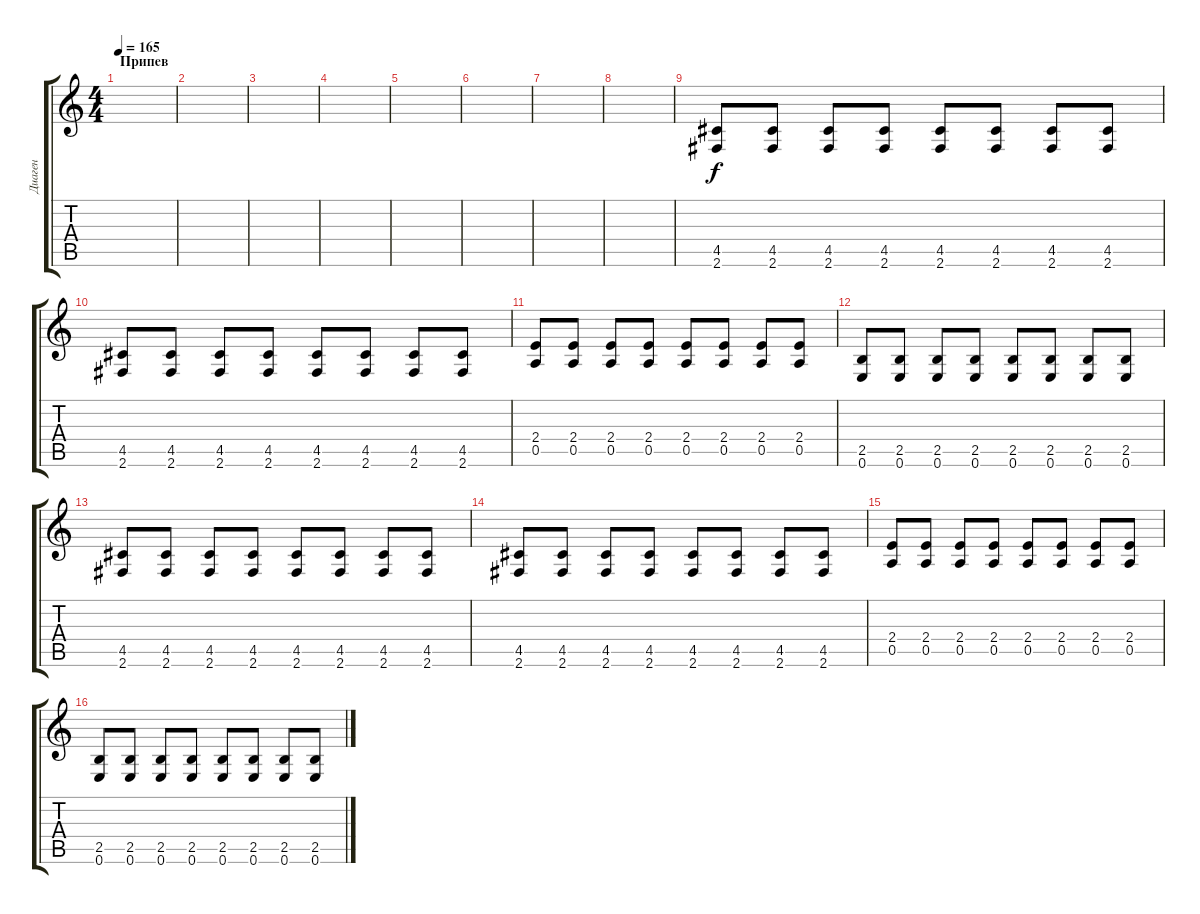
\track ("Диаген" "Диаген") {instrument distortionguitar}
\staff {score tabs}
\tuning (E4 B3 G3 D3 A2 E2) {hide}
\ts (4 4)
\section ("" "Припев")
\tempo 165
\clef g2
\ks c
|
|
|
|
|
|
|
|
(4.5 2.6).8 (4.5 2.6).8 (4.5 2.6).8 (4.5 2.6).8 (4.5 2.6).8 (4.5 2.6).8 (4.5 2.6).8 (4.5 2.6).8 |
(4.5 2.6).8 (4.5 2.6).8 (4.5 2.6).8 (4.5 2.6).8 (4.5 2.6).8 (4.5 2.6).8 (4.5 2.6).8 (4.5 2.6).8 |
(2.4 0.5).8 (2.4 0.5).8 (2.4 0.5).8 (2.4 0.5).8 (2.4 0.5).8 (2.4 0.5).8 (2.4 0.5).8 (2.4 0.5).8 |
(2.5 0.6).8 (2.5 0.6).8 (2.5 0.6).8 (2.5 0.6).8 (2.5 0.6).8 (2.5 0.6).8 (2.5 0.6).8 (2.5 0.6).8 |
(4.5 2.6).8 (4.5 2.6).8 (4.5 2.6).8 (4.5 2.6).8 (4.5 2.6).8 (4.5 2.6).8 (4.5 2.6).8 (4.5 2.6).8 |
(4.5 2.6).8 (4.5 2.6).8 (4.5 2.6).8 (4.5 2.6).8 (4.5 2.6).8 (4.5 2.6).8 (4.5 2.6).8 (4.5 2.6).8 |
(2.4 0.5).8 (2.4 0.5).8 (2.4 0.5).8 (2.4 0.5).8 (2.4 0.5).8 (2.4 0.5).8 (2.4 0.5).8 (2.4 0.5).8 |
(2.5 0.6).8 (2.5 0.6).8 (2.5 0.6).8 (2.5 0.6).8 (2.5 0.6).8 (2.5 0.6).8 (2.5 0.6).8 (2.5 0.6).8
